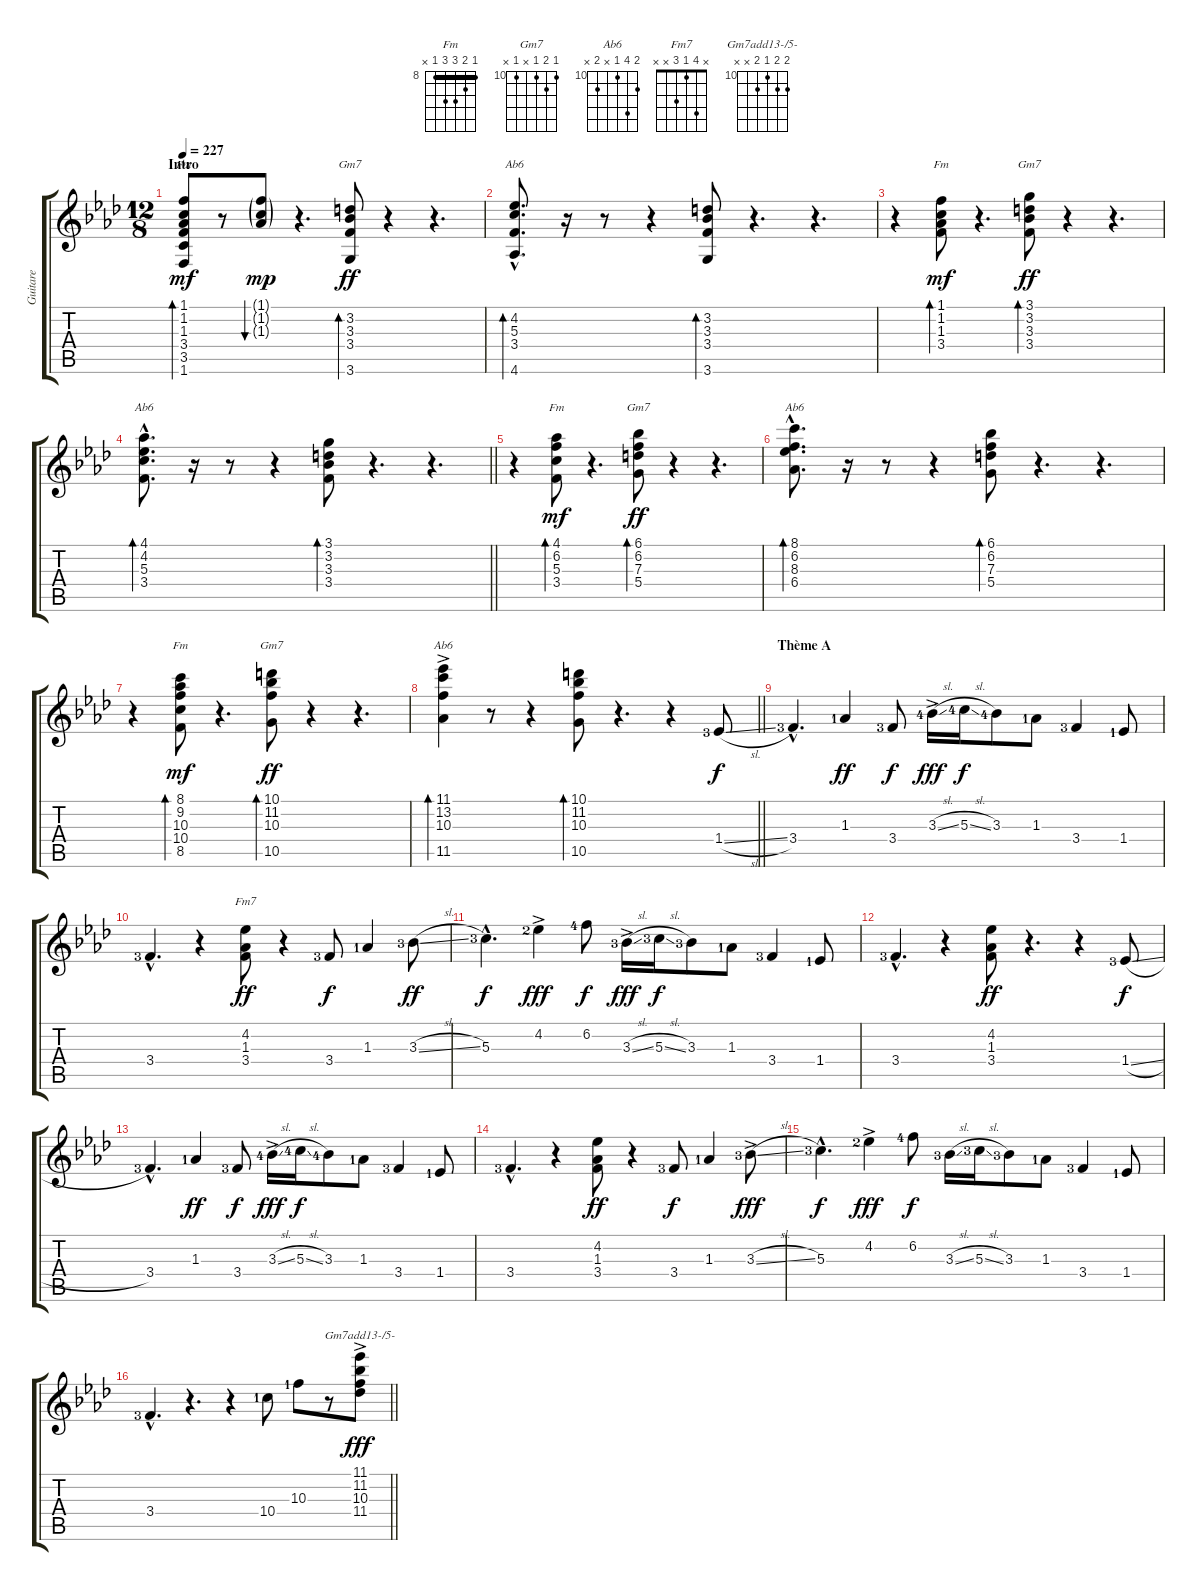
\track ("Guitare" "Guitare") {instrument electricguitarjazz}
\staff {score tabs}
\tuning (E4 B3 G3 D3 A2 E2) {hide}
\chord ("Fm" 1 1 1 3 3 1) {barre 1}
\chord ("Gm7" x 3 3 3 x 3)
\chord ("Ab6" x 4 5 3 x 4)
\chord ("Fm" 1 1 1 3 x x) {barre 1}
\chord ("Gm7" 3 3 3 3 x x) {barre 3}
\chord ("Ab6" 4 4 5 3 x x)
\chord ("Fm" 4 6 5 3 x x) {firstfret 3}
\chord ("Gm7" 6 6 7 5 x x) {firstfret 5}
\chord ("Ab6" 8 6 8 6 x x) {firstfret 6 barre 6}
\chord ("Fm" 8 9 10 10 8 x) {firstfret 8 barre 8}
\chord ("Gm7" 10 11 10 x 10 x) {firstfret 10}
\chord ("Ab6" 11 13 10 x 11 x) {firstfret 10}
\chord ("Fm7" x 4 1 3 x x)
\chord ("Gm7add13-/5-" 11 11 10 11 x x) {firstfret 10}
\ts (12 8)
\section ("" "Intro")
\tempo 227
\clef g2
\ks fminor
(1.1 1.2 1.3 3.4 3.5 1.6).8{bd 120 ch "Fm" dy mf volume 3 balance 4 instrument electricguitarjazz} r.8 (1.1{g} 1.2{g} 1.3{g}).8{bu 60 dy mp} r.4{d} (3.2 3.3 3.4 3.6).8{bd 120 ch "Gm7" dy ff} r.4 r.4{d} |
(4.2{hac} 5.3{hac} 3.4{hac} 4.6{hac}).8{d bd 60 ch "Ab6"} r.16 r.8 r.4 (3.2 3.3 3.4 3.6).8{bd 120} r.4{d} r.4{d} |
r.4{volume 5 balance 4 instrument electricguitarjazz} (1.1 1.2 1.3 3.4).8{bd 120 ch "Fm" dy mf} r.4{d} (3.1 3.2 3.3 3.4).8{bd 120 ch "Gm7" dy ff} r.4 r.4{d} |
\barLineRight lightlight
(4.1{hac} 4.2{hac} 5.3{hac} 3.4{hac}).8{d bd 60 ch "Ab6"} r.16 r.8 r.4 (3.1 3.2 3.3 3.4).8{bd 120} r.4{d} r.4{d} |
r.4{volume 7 balance 4 instrument electricguitarjazz} (4.1 6.2 5.3 3.4).8{bd 120 ch "Fm" dy mf} r.4{d} (6.1 6.2 7.3 5.4).8{bd 120 ch "Gm7" dy ff} r.4 r.4{d} |
(8.1{hac} 6.2{hac} 8.3{hac} 6.4{hac}).8{d bd 120 ch "Ab6"} r.16 r.8 r.4 (6.1 6.2 7.3 5.4).8{bd 120} r.4{d} r.4{d} |
r.4{volume 9 balance 4 instrument electricguitarjazz} (8.1 9.2 10.3 10.4 8.5).8{bd 120 ch "Fm" dy mf} r.4{d} (10.1 11.2 10.3 10.5).8{bd 120 ch "Gm7" dy ff} r.4 r.4{d} |
\barLineRight lightlight
(11.1 13.2{ac} 10.3{ac} 11.5).4{bd 120 ch "Ab6"} r.8 r.4 (10.1 11.2 10.3 10.5).8{bd 120} r.4{d} r.4 1.4{sl lf 4}.8{dy f} |
\section ("" "Thème A")
3.4{hac lf 4}.4{d volume 11 balance 4} 1.3{lf 2}.4{dy ff} 3.4{lf 4}.8{dy f} 3.3{sl ac lf 5}.16{dy fff} 5.3{sl lf 5}.16{dy f} 3.3{lf 5}.8 1.3{lf 2}.8 3.4{lf 4}.4 1.4{lf 2}.8 |
3.4{hac lf 4}.4{d} r.4 (4.2 1.3 3.4).8{ch "Fm7" dy ff} r.4 3.4{lf 4}.8{dy f} 1.3{lf 2}.4 3.3{sl lf 4}.8{dy ff} |
5.3{hac lf 4}.4{d dy f} 4.2{ac lf 3}.4{dy fff} 6.2{lf 5}.8{dy f} 3.3{sl ac lf 4}.16{dy fff} 5.3{sl lf 4}.16{dy f} 3.3{lf 4}.8 1.3{lf 2}.8 3.4{lf 4}.4 1.4{lf 2}.8 |
3.4{hac lf 4}.4{d} r.4 (4.2 1.3 3.4).8{dy ff} r.4{d} r.4 1.4{sl lf 4}.8{dy f} |
3.4{hac lf 4}.4{d} 1.3{lf 2}.4{dy ff} 3.4{lf 4}.8{dy f} 3.3{sl ac lf 5}.16{dy fff} 5.3{sl lf 5}.16{dy f} 3.3{lf 5}.8 1.3{lf 2}.8 3.4{lf 4}.4 1.4{lf 2}.8 |
3.4{hac lf 4}.4{d} r.4 (4.2 1.3 3.4).8{dy ff} r.4 3.4{lf 4}.8{dy f} 1.3{lf 2}.4 3.3{sl ac lf 4}.8{dy fff} |
5.3{hac lf 4}.4{d dy f} 4.2{ac lf 3}.4{dy fff} 6.2{lf 5}.8{dy f} 3.3{sl lf 4}.16 5.3{sl lf 4}.16 3.3{lf 4}.8 1.3{lf 2}.8 3.4{lf 4}.4 1.4{lf 2}.8 |
\barLineRight lightlight
3.4{hac lf 4}.4{d} r.4{d} r.4 10.4{lf 2}.8 10.3{lf 2}.8 r.8 (11.1{ac} 11.2 10.3 11.4).8{ch "Gm7add13-/5-" dy fff volume 11 balance 4 instrument electricguitarjazz}
